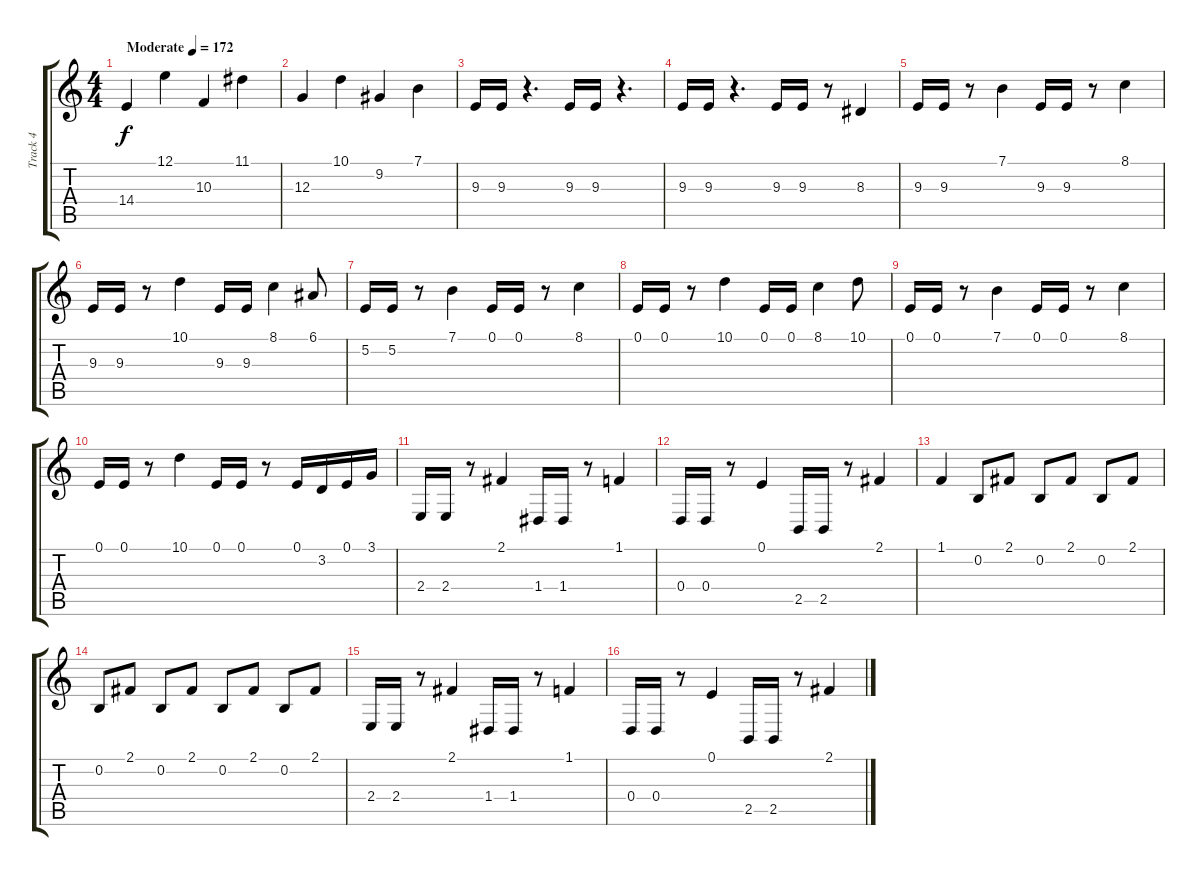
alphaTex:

\track ("Track 4" "Track 4") {instrument lead2sawtooth}
\staff {score tabs}
\tuning (E4 B3 G3 D3 A2 E2) {hide}
\ts (4 4)
\tempo (172 "Moderate")
\clef g2
\ks c
14.4.4{dy f instrument lead2sawtooth} 12.1.4 10.3.4 11.1.4 |
12.3.4 10.1.4 9.2.4 7.1.4 |
9.3.16 9.3.16 r.4{d} 9.3.16 9.3.16 r.4{d} |
9.3.16 9.3.16 r.4{d} 9.3.16 9.3.16 r.8 8.3.4 |
9.3.16 9.3.16 r.8 7.1.4 9.3.16 9.3.16 r.8 8.1.4 |
9.3.16 9.3.16 r.8 10.1.4 9.3.16 9.3.16 8.1.4 6.1.8 |
5.2.16 5.2.16 r.8 7.1.4 0.1.16 0.1.16 r.8 8.1.4 |
0.1.16 0.1.16 r.8 10.1.4 0.1.16 0.1.16 8.1.4 10.1.8 |
0.1.16 0.1.16 r.8 7.1.4 0.1.16 0.1.16 r.8 8.1.4 |
0.1.16 0.1.16 r.8 10.1.4 0.1.16 0.1.16 r.8 0.1.16 3.2.16 0.1.16 3.1.16 |
2.4.16 2.4.16 r.8 2.1.4 1.4.16 1.4.16 r.8 1.1.4 |
0.4.16 0.4.16 r.8 0.1.4 2.5.16 2.5.16 r.8 2.1.4 |
1.1.4 0.2.8 2.1.8 0.2.8 2.1.8 0.2.8 2.1.8 |
0.2.8 2.1.8 0.2.8 2.1.8 0.2.8 2.1.8 0.2.8 2.1.8 |
2.4.16 2.4.16 r.8 2.1.4 1.4.16 1.4.16 r.8 1.1.4 |
0.4.16 0.4.16 r.8 0.1.4 2.5.16 2.5.16 r.8 2.1.4
